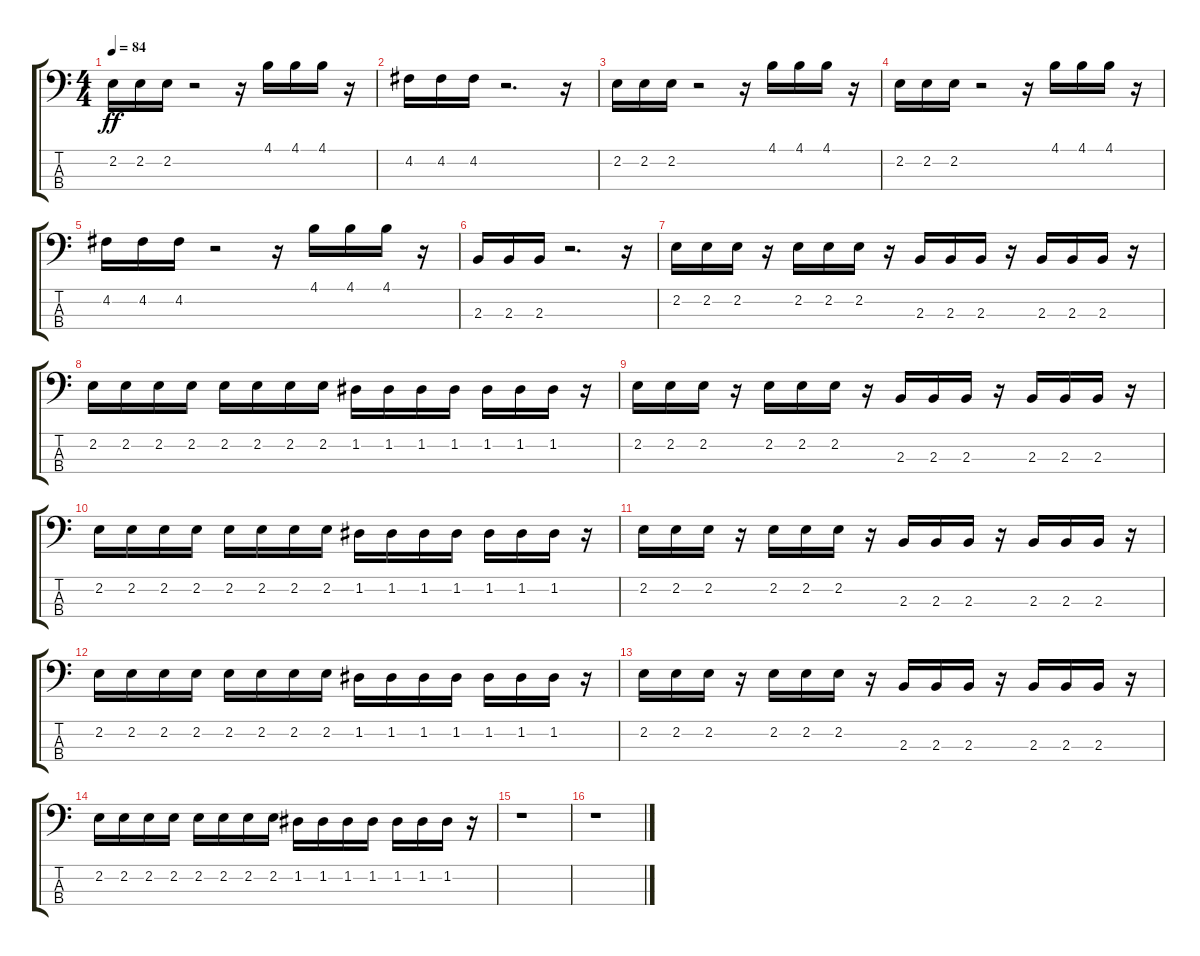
\track "" {instrument electricbassfinger}
\staff {score tabs}
\tuning (G2 D2 A1 E1) {hide}
\ts (4 4)
\tempo 84
\clef f4
\ks c
2.2.16{dy ff} 2.2.16 2.2.16 r.2 r.16 4.1.16 4.1.16 4.1.16 r.16 |
4.2.16 4.2.16 4.2.16 r.2{d} r.16 |
2.2.16 2.2.16 2.2.16 r.2 r.16 4.1.16 4.1.16 4.1.16 r.16 |
2.2.16 2.2.16 2.2.16 r.2 r.16 4.1.16 4.1.16 4.1.16 r.16 |
4.2.16 4.2.16 4.2.16 r.2 r.16 4.1.16 4.1.16 4.1.16 r.16 |
2.3.16 2.3.16 2.3.16 r.2{d} r.16 |
2.2.16 2.2.16 2.2.16 r.16 2.2.16 2.2.16 2.2.16 r.16 2.3.16 2.3.16 2.3.16 r.16 2.3.16 2.3.16 2.3.16 r.16 |
2.2.16 2.2.16 2.2.16 2.2.16 2.2.16 2.2.16 2.2.16 2.2.16 1.2.16 1.2.16 1.2.16 1.2.16 1.2.16 1.2.16 1.2.16 r.16 |
2.2.16 2.2.16 2.2.16 r.16 2.2.16 2.2.16 2.2.16 r.16 2.3.16 2.3.16 2.3.16 r.16 2.3.16 2.3.16 2.3.16 r.16 |
2.2.16 2.2.16 2.2.16 2.2.16 2.2.16 2.2.16 2.2.16 2.2.16 1.2.16 1.2.16 1.2.16 1.2.16 1.2.16 1.2.16 1.2.16 r.16 |
2.2.16 2.2.16 2.2.16 r.16 2.2.16 2.2.16 2.2.16 r.16 2.3.16 2.3.16 2.3.16 r.16 2.3.16 2.3.16 2.3.16 r.16 |
2.2.16 2.2.16 2.2.16 2.2.16 2.2.16 2.2.16 2.2.16 2.2.16 1.2.16 1.2.16 1.2.16 1.2.16 1.2.16 1.2.16 1.2.16 r.16 |
2.2.16 2.2.16 2.2.16 r.16 2.2.16 2.2.16 2.2.16 r.16 2.3.16 2.3.16 2.3.16 r.16 2.3.16 2.3.16 2.3.16 r.16 |
2.2.16 2.2.16 2.2.16 2.2.16 2.2.16 2.2.16 2.2.16 2.2.16 1.2.16 1.2.16 1.2.16 1.2.16 1.2.16 1.2.16 1.2.16 r.16 |
r.1 |
r.1
